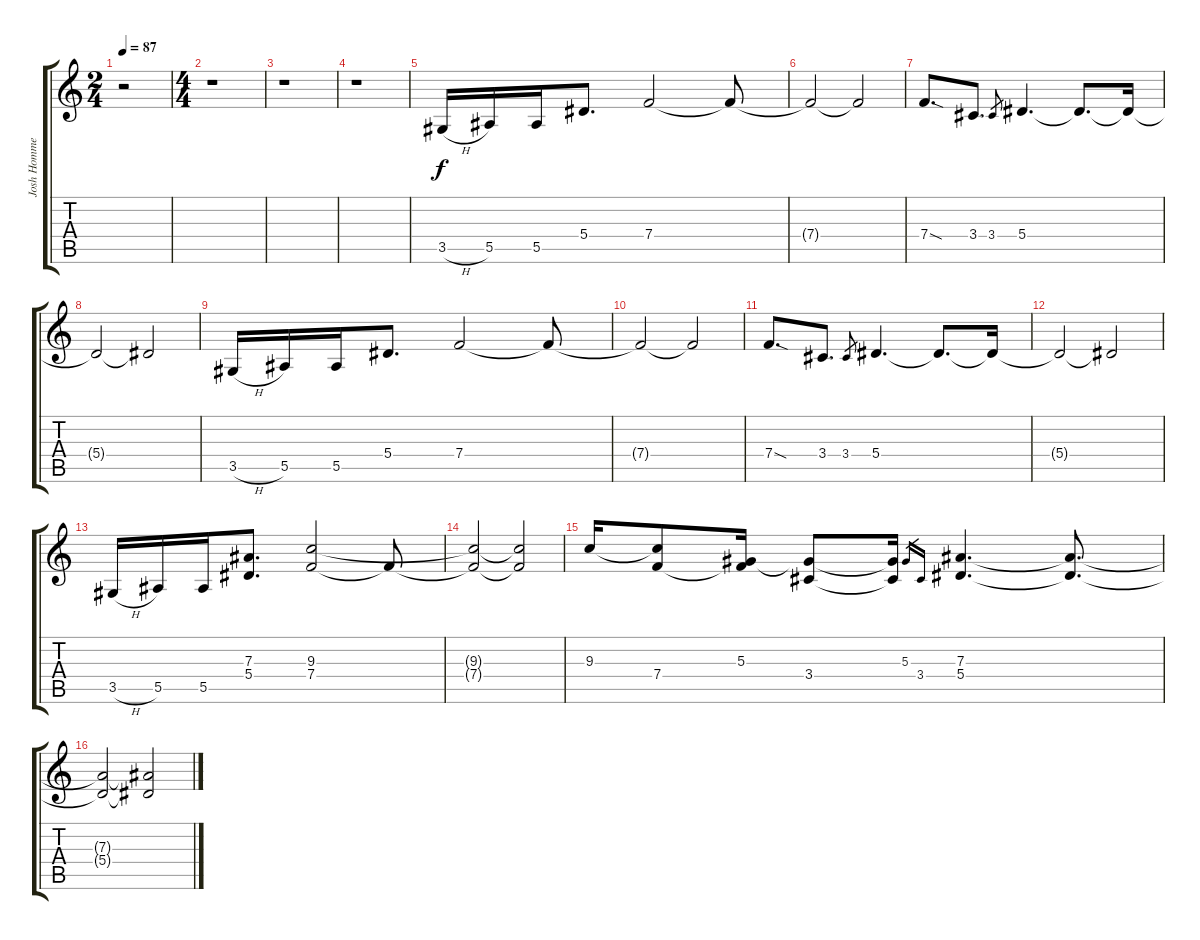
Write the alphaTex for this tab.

\track ("Josh Homme" "Josh Homme") {instrument distortionguitar}
\staff {score tabs}
\tuning (C4 G3 Eb3 Bb2 F2 C2) {hide}
\ts (2 4)
\tempo 87
\clef g2
\ks c
r.2{dy f instrument distortionguitar} |
\ts (4 4)
r.1 |
r.1 |
r.1 |
3.5{h}.16{instrument electricguitarclean} 5.5.16 5.5.16 5.4.8{d} 7.4.2 7.4{t}.8 |
7.4{t}.2 7.4{t}.2 |
7.4{sod}.8{d} 3.4.8{d} 3.4.8{gr} 5.4.4{d} 5.4{t}.8{d} 5.4{t}.16 |
5.4{t}.2 5.4{t}.2 |
3.5{h}.16 5.5.16 5.5.16 5.4.8{d} 7.4.2 7.4{t}.8 |
7.4{t}.2 7.4{t}.2 |
7.4{sod}.8{d} 3.4.8{d} 3.4.8{gr} 5.4.4{d} 5.4{t}.8{d} 5.4{t}.16 |
5.4{t}.2 5.4{t}.2 |
3.5{h}.16 5.5.16 5.5.16 (7.3 5.4).8{d} (9.3 7.4).2 7.4{t}.8 |
(9.3{t} 7.4{t}).2 (9.3{t} 7.4{t}).2 |
9.3.16 (9.3{t} 7.4).8 (5.3 7.4{t}).16 (5.3{t} 3.4).8 (5.3{t} 3.4{t}).16 5.3.16{gr} 3.4.16{gr} (7.3 5.4).4{d} (7.3{t} 5.4{t}).8{d} |
(7.3{t} 5.4{t}).2 (7.3{t} 5.4{t}).2
